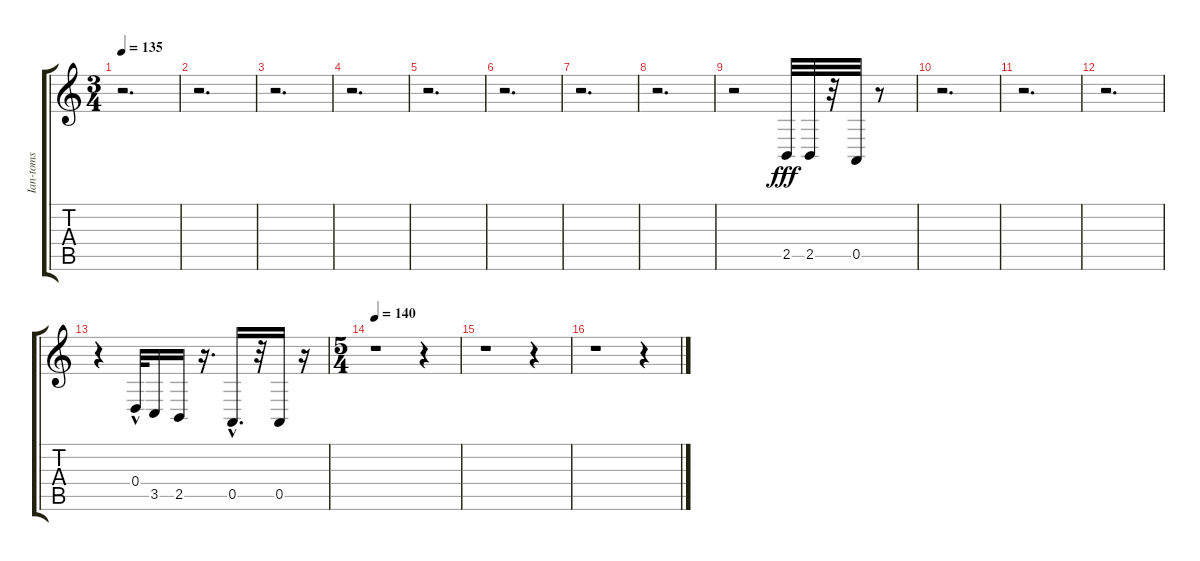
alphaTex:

\track ("Ian-toms" "Ian-toms") {instrument acousticgrandpiano}
\staff {score tabs}
\tuning (E4 B3 G3 D3 A2 E2) {hide}
\ts (3 4)
\tempo 135
\clef g2
\ks c
r.2{d dy fff} |
r.2{d} |
r.2{d} |
r.2{d} |
r.2{d} |
r.2{d} |
r.2{d} |
r.2{d} |
r.2 2.5.32 2.5.32 r.32 0.5.32 r.8 |
r.2{d} |
r.2{d} |
r.2{d} |
r.4 0.4{hac}.32 3.5.16 2.5.16 r.16{d} 0.5{hac}.16{d} r.32 0.5.16 r.16 |
\ts (5 4)
\tempo 140
r.1 r.4 |
r.1 r.4 |
r.1 r.4
